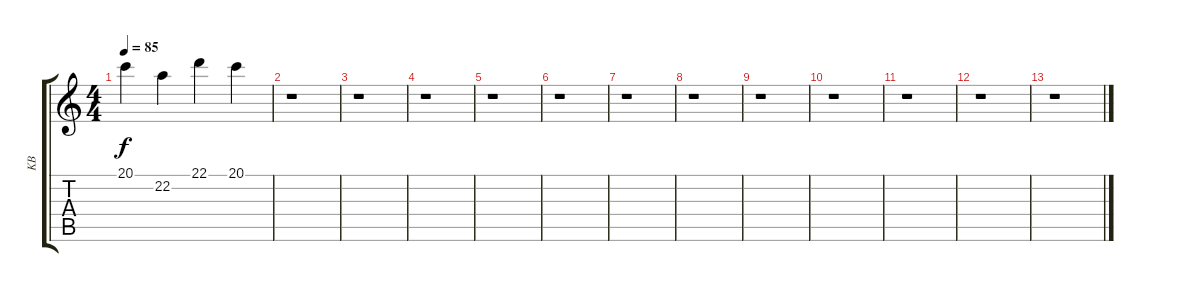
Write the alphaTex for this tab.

\track ("KB" "KB") {instrument tremolostrings}
\staff {score tabs}
\tuning (E4 B3 G3 D3 A2 E2) {hide}
\ts (4 4)
\tempo 85
\clef g2
\ks c
20.1.4{dy f instrument distortionguitar} 22.2.4 22.1.4 20.1.4 |
r.1 |
r.1 |
r.1 |
r.1 |
r.1 |
r.1 |
r.1 |
r.1 |
r.1 |
r.1 |
r.1 |
r.1
